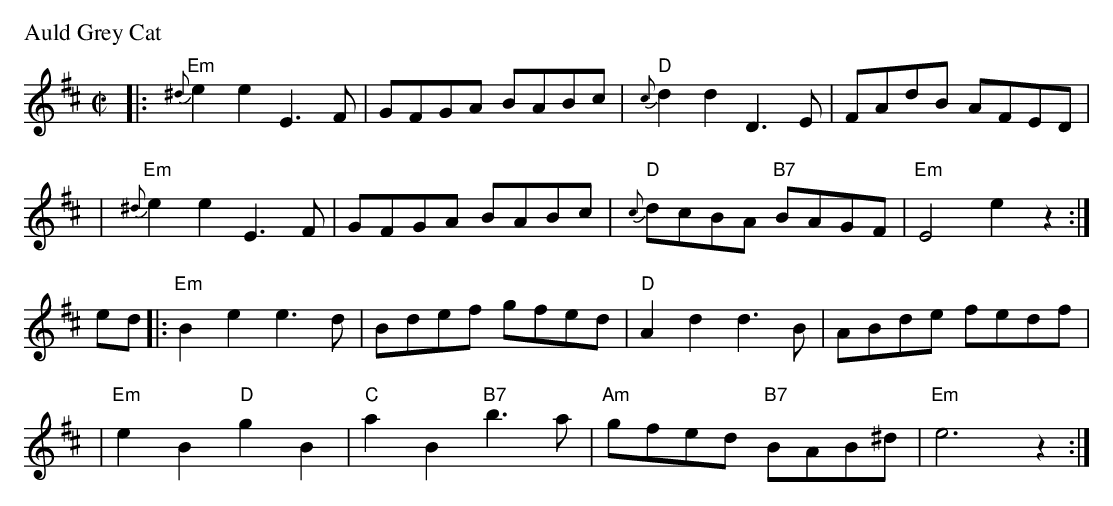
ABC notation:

X:1
P: Auld Grey Cat
M: C|
L: 1/8
K: EDorian
|: "Em"{^d}e2e2 E3F | GFGA BABc | "D"{c}d2d2 D3E | FAdB AFED |
|  "Em"{^d}e2e2 E3F | GFGA BABc | "D"{c}dcBA "B7"BAGF | "Em"E4 e2z2 :|
ed \
|: "Em"B2e2 e3d  | Bdef gfed | "D"A2d2 d3B | ABde fedf |
| "Em"e2B2 "D"g2B2 | "C"a2B2 "B7"b3a | "Am"gfed "B7"BAB^d | "Em"e6 z2 :|
